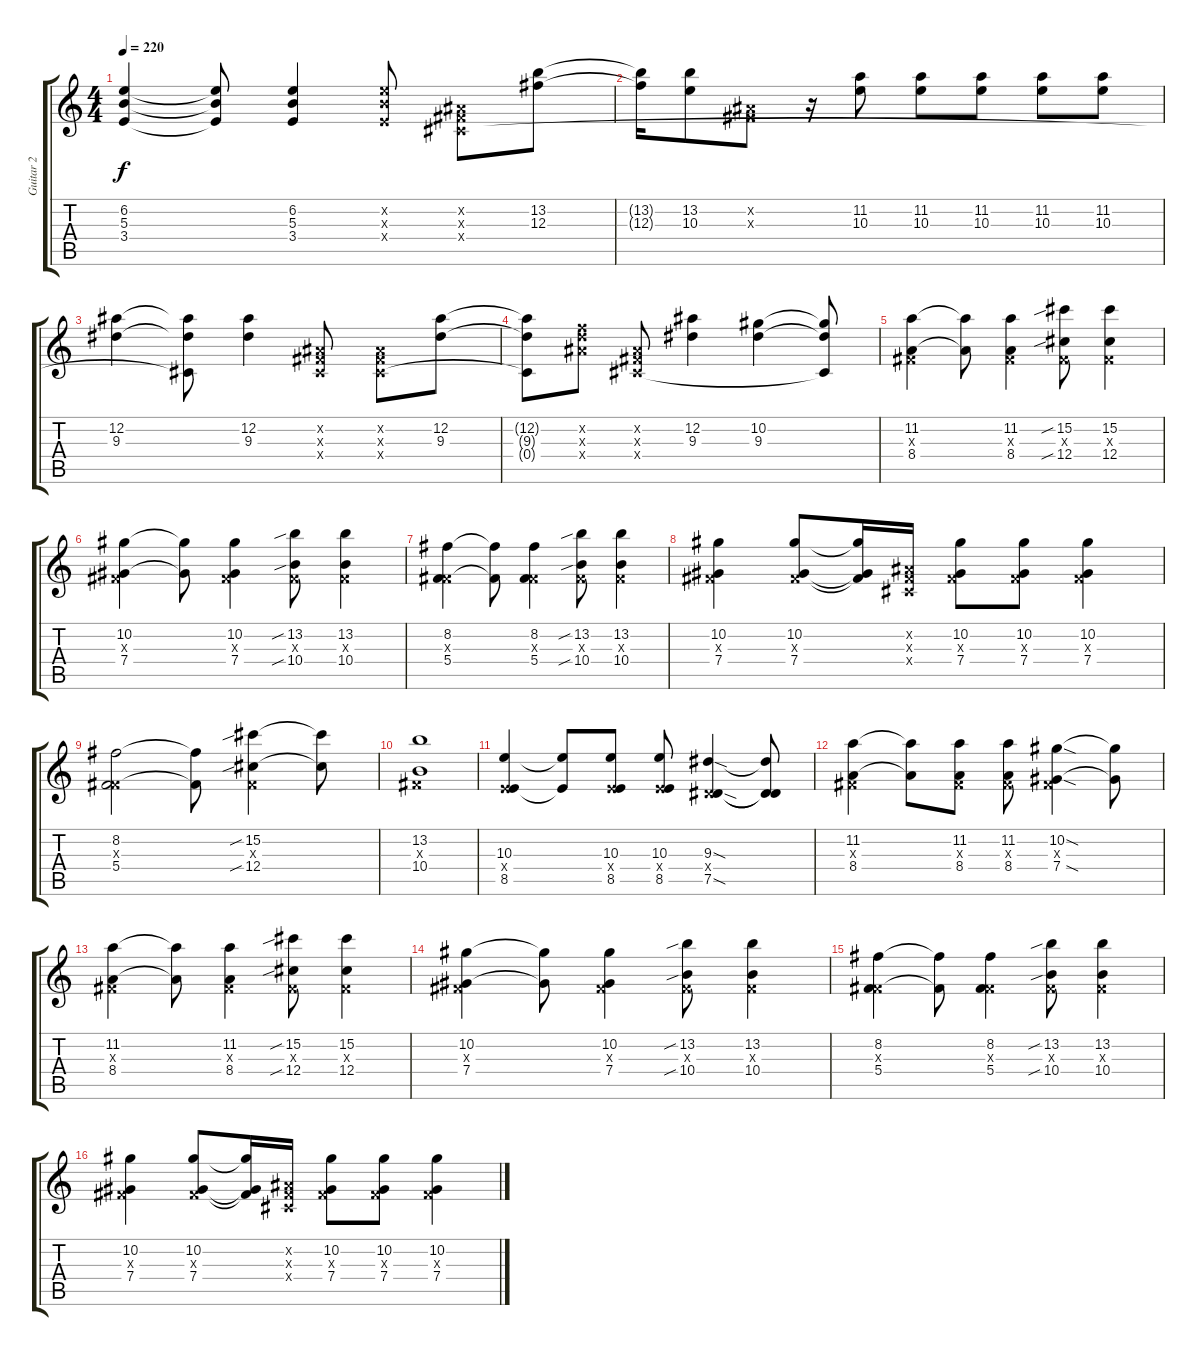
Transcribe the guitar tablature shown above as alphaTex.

\track ("Guitar 2" "Guitar 2") {instrument overdrivenguitar}
\staff {score tabs}
\tuning (Eb4 Bb3 Gb3 Db3 Ab2 Eb2) {hide}
\ts (4 4)
\tempo 220
\clef g2
\ks c
(6.2 5.3 3.4).4{dy f} (6.2{t} 5.3{t} 3.4{t}).8 (6.2 5.3 3.4).4 (6.2{x} 5.3{x} 3.4{x}).8 (0.2{x} 0.3{x} 0.4{x}).8 (13.2 12.3).8 |
(13.2{t} 12.3{t}).16 (13.2 10.3).8 (0.2{x} 0.3{x}).8 r.16 (11.2 10.3).8 (11.2 10.3).8 (11.2 10.3).8 (11.2 10.3).8 (11.2 10.3).8 |
(12.2 9.3).4 (12.2{t} 9.3{t} 0.4{t}).8 (12.2 9.3).4 (0.2{x} 0.3{x} 0.4{x}).8 (0.2{x} 0.3{x} 0.4{x}).8 (12.2 9.3).8 |
(12.2{t} 9.3{t} 0.4{t}).8 (7.2{x} 8.3{x} 9.4{x}).8 (0.2{x} 0.3{x} 0.4{x}).8 (12.2 9.3).4 (10.2 9.3).4 (10.2{t} 9.3{t} 0.4{t}).8 |
(11.2 0.3{x} 8.4).4 (11.2{t} 8.4{t}).8 (11.2 0.3{x} 8.4).4 (15.2{sib} 0.3{x} 12.4{sib}).8 (15.2 0.3{x} 12.4).4 |
(10.2 0.3{x} 7.4).4 (10.2{t} 7.4{t}).8 (10.2 0.3{x} 7.4).4 (13.2{sib} 0.3{x} 10.4{sib}).8 (13.2 0.3{x} 10.4).4 |
(8.2 0.3{x} 5.4).4 (8.2{t} 5.4{t}).8 (8.2 0.3{x} 5.4).4 (13.2{sib} 0.3{x} 10.4{sib}).8 (13.2 0.3{x} 10.4).4 |
(10.2 0.3{x} 7.4).4 (10.2 0.3{x} 7.4).8 (10.2{t} 0.3{t} 7.4{t}).16 (0.2{x} 0.3{x} 0.4{x}).16 (10.2 0.3{x} 7.4).8 (10.2 0.3{x} 7.4).8 (10.2 0.3{x} 7.4).4 |
(8.2 0.3{x} 5.4).2 (8.2{t} 5.4{t}).8 (15.2{sib} 0.3{x} 12.4{sib}).4 (15.2{t} 12.4{t}).8 |
(13.2 0.3{x} 10.4).1 |
(10.3 3.4{x} 8.5).4 (10.3{t} 8.5{t}).8 (10.3 3.4{x} 8.5).8 (10.3 3.4{x} 8.5).8 (9.3{sod} 2.4{x} 7.5{sod}).4 (9.3{t} 2.4{t} 7.5{t}).8 |
(11.2 0.3{x} 8.4).4 (11.2{t} 8.4{t}).8 (11.2 0.3{x} 8.4).8 (11.2 0.3{x} 8.4).8 (10.2{sod} 0.3{x} 7.4{sod}).4 (10.2{t} 7.4{t}).8 |
(11.2 0.3{x} 8.4).4 (11.2{t} 8.4{t}).8 (11.2 0.3{x} 8.4).4 (15.2{sib} 0.3{x} 12.4{sib}).8 (15.2 0.3{x} 12.4).4 |
(10.2 0.3{x} 7.4).4 (10.2{t} 7.4{t}).8 (10.2 0.3{x} 7.4).4 (13.2{sib} 0.3{x} 10.4{sib}).8 (13.2 0.3{x} 10.4).4 |
(8.2 0.3{x} 5.4).4 (8.2{t} 5.4{t}).8 (8.2 0.3{x} 5.4).4 (13.2{sib} 0.3{x} 10.4{sib}).8 (13.2 0.3{x} 10.4).4 |
(10.2 0.3{x} 7.4).4 (10.2 0.3{x} 7.4).8 (10.2{t} 0.3{t} 7.4{t}).16 (0.2{x} 0.3{x} 0.4{x}).16 (10.2 0.3{x} 7.4).8 (10.2 0.3{x} 7.4).8 (10.2 0.3{x} 7.4).4
